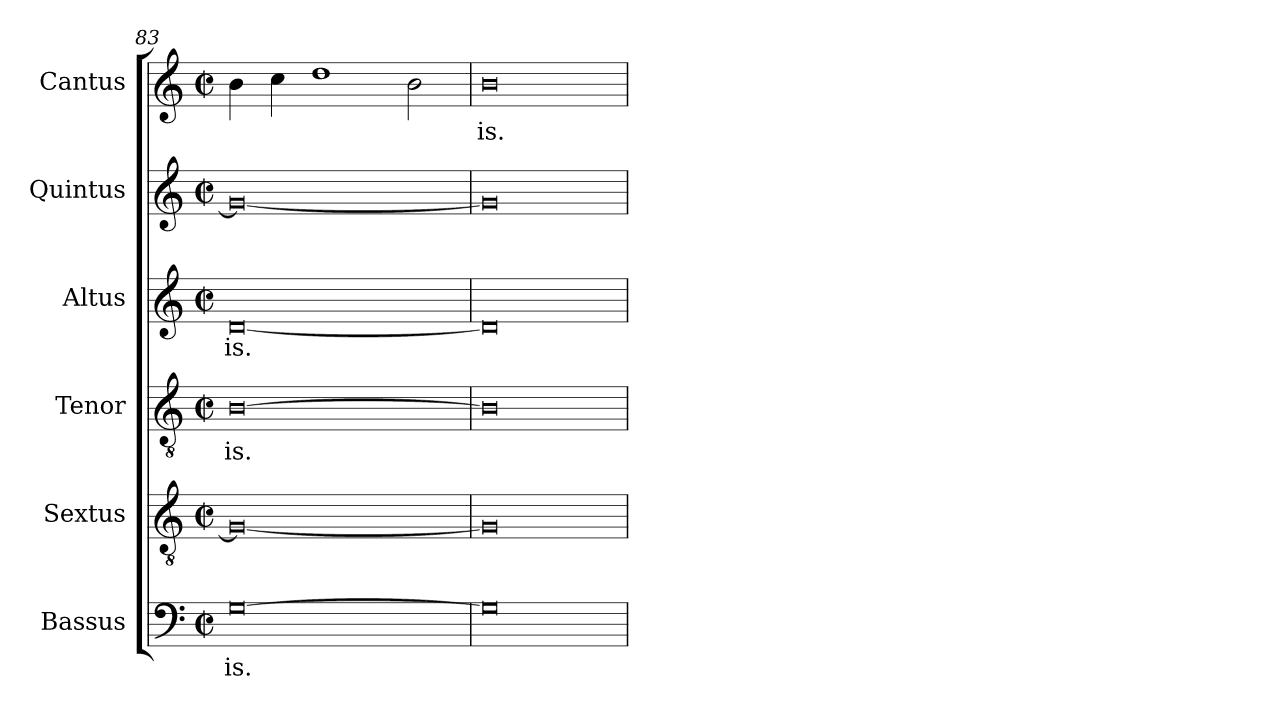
**kern	**text	**kern	**kern	**text	**kern	**text	**kern	**kern	**text
*part6	*part6	*part5	*part4	*part4	*part3	*part3	*part2	*part1	*part1
*staff6	*staff6	*staff5	*staff4	*staff4	*staff3	*staff3	*staff2	*staff1	*staff1
*I"Bassus	*	*I"Sextus	*I"Tenor	*	*I"Altus	*	*I"Quintus	*I"Cantus	*
*clefF4	*	*clefGv2	*clefGv2	*	*clefG2	*	*clefG2	*clefG2	*
*M2/2	*	*M2/2	*M2/2	*	*M2/2	*	*M2/2	*M2/2	*
*met(c|)	*	*met(c|)	*met(c|)	*	*met(c|)	*	*met(c|)	*met(c|)	*
=83	=83	=83	=83	=83	=83	=83	=83	=83	=83
!	!LO:LY:b:cj	!	!	!LO:LY:b:cj	!	!LO:LY:b:cj	!	!	!
[>0G	is.	0G_<	[>0B	-is.	[<0d	is.	0g_<	4b\	.
.	.	.	.	.	.	.	.	4cc\	.
.	.	.	.	.	.	.	.	1dd	.
.	.	.	.	.	.	.	.	2b\	.
=84	=84	=84	=84	=84	=84	=84	=84	=84	=84
!	!	!	!	!	!	!	!	!	!LO:LY:b:cj
0G]	.	0G]	0B]	.	0d]	.	0g]	0b	-is.
=	=!	=	=	=!	=	=!	=	=!	=!
*-	*-	*-	*-	*-	*-	*-	*-	*-	*-
